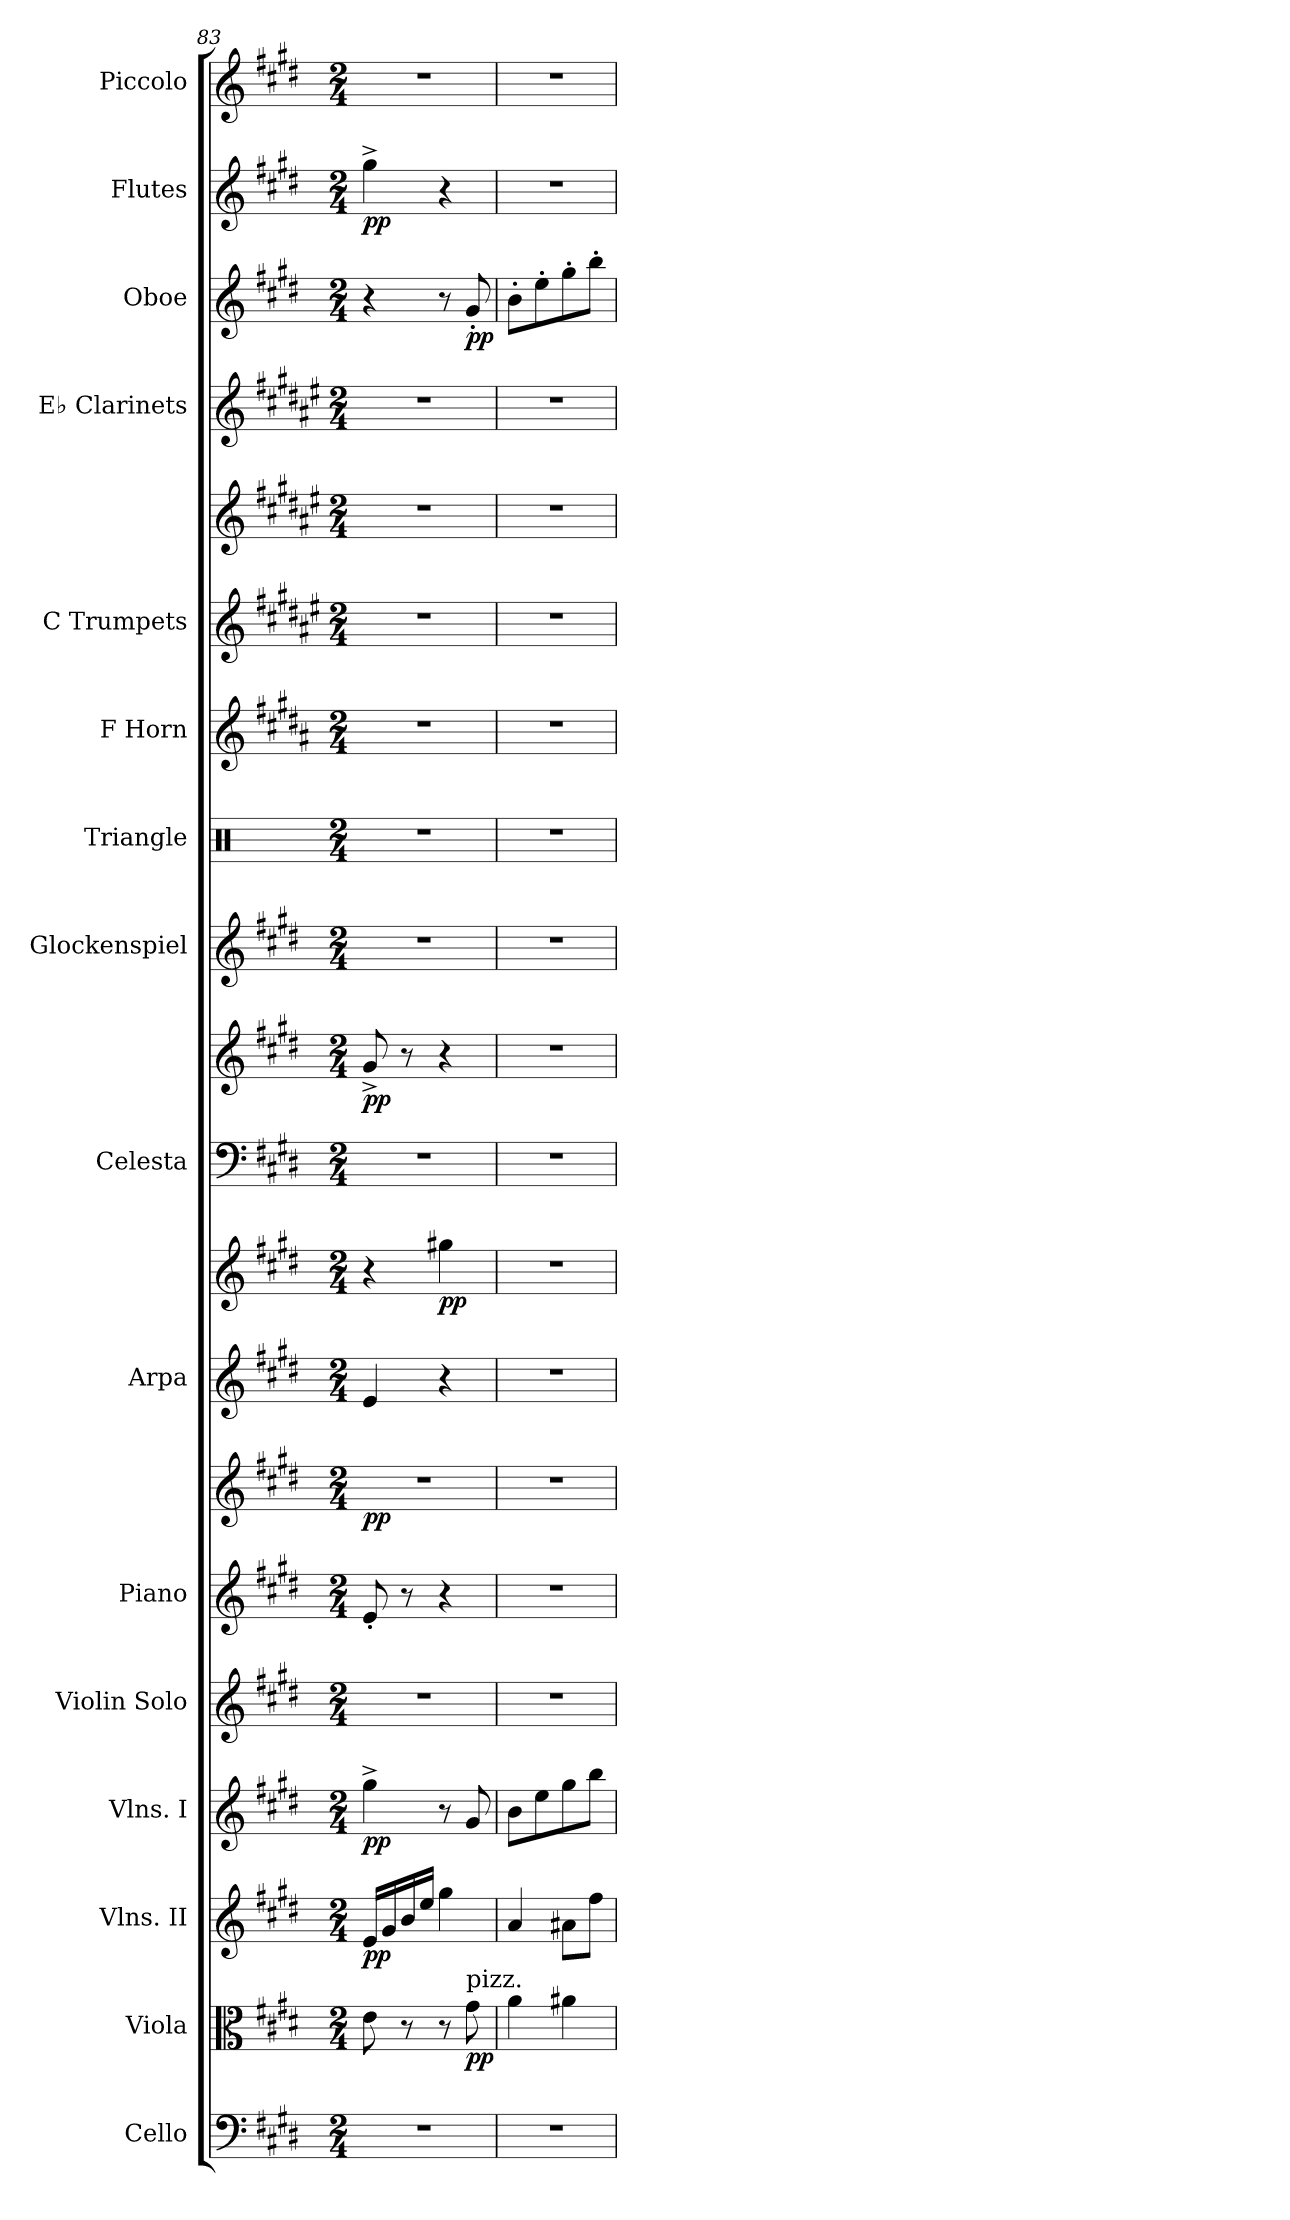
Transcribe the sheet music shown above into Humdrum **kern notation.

**kern	**kern	**dynam	**kern	**dynam	**kern	**dynam	**kern	**kern	**kern	**dynam	**kern	**kern	**dynam	**kern	**kern	**dynam	**kern	**kern	**kern	**kern	**kern	**kern	**kern	**dynam	**kern	**dynam	**kern
*part16	*part15	*part15	*part14	*part14	*part13	*part13	*part12	*part11	*part11	*part11	*part10	*part10	*part10	*part9	*part9	*part9	*part8	*part7	*part6	*part5	*part5	*part4	*part3	*part3	*part2	*part2	*part1
*staff20	*staff19	*staff19	*staff18	*staff18	*staff17	*staff17	*staff16	*staff15	*staff14	*staff14/15	*staff13	*staff12	*staff12/13	*staff11	*staff10	*staff10/11	*staff9	*staff8	*staff7	*staff6	*staff5	*staff4	*staff3	*staff3	*staff2	*staff2	*staff1
*I"Cello	*I"Viola	*	*I"Vlns. II	*	*I"Vlns. I	*	*I"Violin Solo	*I"Piano	*	*	*I"Arpa	*	*	*I"Celesta	*	*	*I"Glockenspiel	*I"Triangle	*I"F Horn	*I"C Trumpets	*	*I"E♭ Clarinets	*I"Oboe	*	*I"Flutes	*	*I"Piccolo
*	*	*	*I'Vlns. II	*	*I'Vlns. I	*	*I'Vln. solo	*I'Pno.	*	*	*I'Arpa	*	*	*I'Cel.	*	*	*I'Glock.	*I'Trgl.	*I'F Hn.	*I'C Tpt.	*	*I'E♭ Cl.	*I'Ob.	*	*I'Fl.	*	*I'Picc.
*clefF4	*clefC3	*	*clefG2	*	*clefG2	*	*clefG2	*clefG2	*clefG2	*	*clefG2	*clefG2	*	*clefF4	*clefG2	*	*clefG2	*clefX	*clefG2	*clefG2	*clefG2	*clefG2	*clefG2	*	*clefG2	*	*clefG2
*	*	*	*	*	*	*	*	*	*	*	*	*	*	*ITrd-7c-12	*ITrd-7c-12	*	*ITrd-14c-24	*	*ITrd4c7	*ITrd1c2	*ITrd1c2	*ITrd1c2	*	*	*	*	*ITrd-7c-12
*k[f#c#g#d#]	*k[f#c#g#d#]	*	*k[f#c#g#d#]	*	*k[f#c#g#d#]	*	*k[f#c#g#d#]	*k[f#c#g#d#]	*k[f#c#g#d#]	*	*k[f#c#g#d#]	*k[f#c#g#d#]	*	*k[f#c#g#d#]	*k[f#c#g#d#]	*	*k[f#c#g#d#]	*k[]	*k[f#c#g#d#]	*k[f#c#g#d#]	*k[f#c#g#d#]	*k[f#c#g#d#]	*k[f#c#g#d#]	*	*k[f#c#g#d#]	*	*k[f#c#g#d#]
*M2/4	*M2/4	*	*M2/4	*	*M2/4	*	*M2/4	*M2/4	*M2/4	*	*M2/4	*M2/4	*	*M2/4	*M2/4	*	*M2/4	*M2/4	*M2/4	*M2/4	*M2/4	*M2/4	*M2/4	*	*M2/4	*	*M2/4
=83	=83	=83	=83	=83	=83	=83	=83	=83	=83	=83	=83	=83	=83	=83	=83	=83	=83	=83	=83	=83	=83	=83	=83	=83	=83	=83	=83
!	!	!	!	!LO:DY:b	!	!LO:DY:b	!	!	!	!LO:DY:b	!	!	!	!	!	!LO:DY:b	!	!	!	!	!	!	!	!	!	!LO:DY:b	!
2r	8e\	.	16e/LL	pp	4gg#^\	pp	2r	8e'/	2r	pp	4e/	4r	.	2r	8gg#^/	pp	2r	2r	2r	2r	2r	2r	4r	.	4gg#^\	pp	2r
.	.	.	16g#/	.	.	.	.	.	.	.	.	.	.	.	.	.	.	.	.	.	.	.	.	.	.	.	.
.	8r	.	16b/	.	.	.	.	8r	.	.	.	.	.	.	8r	.	.	.	.	.	.	.	.	.	.	.	.
.	.	.	16ee/JJ	.	.	.	.	.	.	.	.	.	.	.	.	.	.	.	.	.	.	.	.	.	.	.	.
!	!	!	!	!	!	!	!	!	!	!	!	!	!LO:DY:b	!	!	!	!	!	!	!	!	!	!	!	!	!	!
.	8r	.	4gg#\	.	8r	.	.	4r	.	.	4r	4gg#X\	pp	.	4r	.	.	.	.	.	.	.	8r	.	4r	.	.
!	!LO:TX:a:t=pizz.	!	!	!	!	!	!	!	!	!	!	!	!	!	!	!	!	!	!	!	!	!	!	!	!	!	!
!	!	!LO:DY:b	!	!	!	!	!	!	!	!	!	!	!	!	!	!	!	!	!	!	!	!	!	!LO:DY:b	!	!	!
.	8g#\	pp	.	.	8g#/	.	.	.	.	.	.	.	.	.	.	.	.	.	.	.	.	.	8g#'/	pp	.	.	.
=84	=84	=84	=84	=84	=84	=84	=84	=84	=84	=84	=84	=84	=84	=84	=84	=84	=84	=84	=84	=84	=84	=84	=84	=84	=84	=84	=84
2r	4a\	.	4a/	.	8b\L	.	2r	2r	2r	.	2r	2r	.	2r	2r	.	2r	2r	2r	2r	2r	2r	8b'\L	.	2r	.	2r
.	.	.	.	.	8ee\	.	.	.	.	.	.	.	.	.	.	.	.	.	.	.	.	.	8ee'\	.	.	.	.
.	4a#X\	.	8a#X\L	.	8gg#\	.	.	.	.	.	.	.	.	.	.	.	.	.	.	.	.	.	8gg#'\	.	.	.	.
.	.	.	8ff#\J	.	8bb\J	.	.	.	.	.	.	.	.	.	.	.	.	.	.	.	.	.	8bb'\J	.	.	.	.
=	=	=	=	=	=	=	=	=	=	=	=	=	=	=	=	=	=	=	=	=	=	=	=	=	=	=	=
*-	*-	*-	*-	*-	*-	*-	*-	*-	*-	*-	*-	*-	*-	*-	*-	*-	*-	*-	*-	*-	*-	*-	*-	*-	*-	*-	*-
